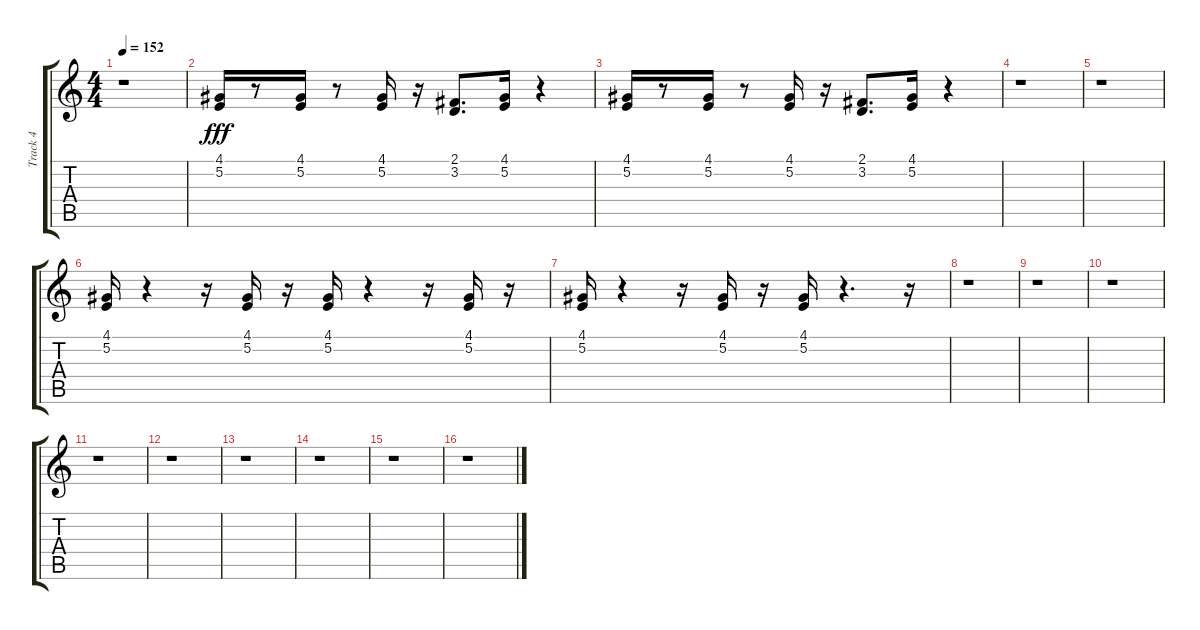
\track ("Track 4" "Track 4") {instrument brasssection}
\staff {score tabs}
\tuning (E4 B3 G3 D3 A2 E2) {hide}
\ts (4 4)
\tempo 152
\clef g2
\ks c
r.1{dy fff} |
(4.1 5.2).16 r.8 (4.1 5.2).16 r.8 (4.1 5.2).16 r.16 (2.1 3.2).8{d} (4.1 5.2).16 r.4 |
(4.1 5.2).16 r.8 (4.1 5.2).16 r.8 (4.1 5.2).16 r.16 (2.1 3.2).8{d} (4.1 5.2).16 r.4 |
r.1 |
r.1 |
(4.1 5.2).16 r.4 r.16 (4.1 5.2).16 r.16 (4.1 5.2).16 r.4 r.16 (4.1 5.2).16 r.16 |
(4.1 5.2).16 r.4 r.16 (4.1 5.2).16 r.16 (4.1 5.2).16 r.4{d} r.16 |
r.1 |
r.1 |
r.1 |
r.1 |
r.1 |
r.1 |
r.1 |
r.1 |
r.1
